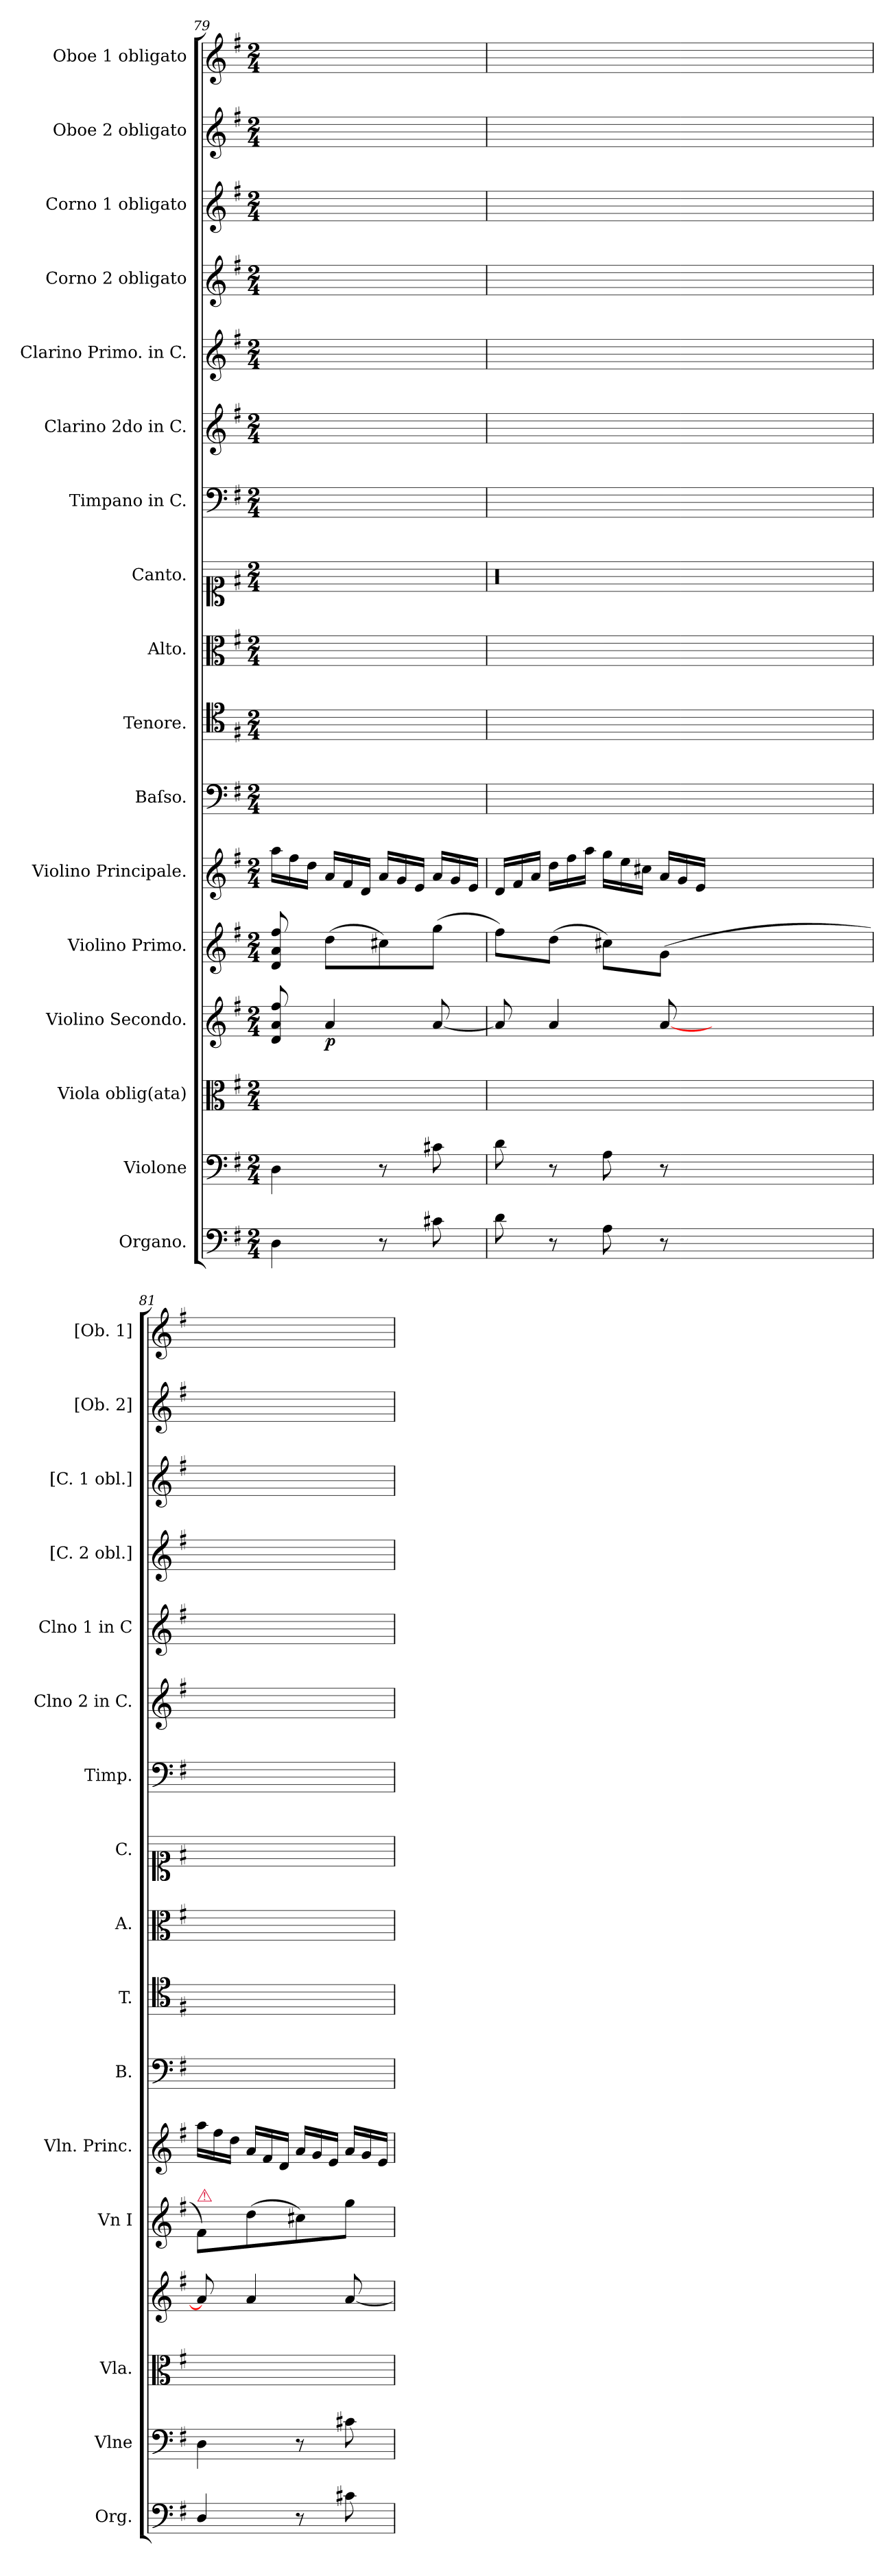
**kern	**kern	**kern	**kern	**dynam	**kern	**kern	**kern	**kern	**kern	**kern	**kern	**kern	**kern	**kern	**kern	**kern	**kern
*part17	*part16	*part15	*part14	*part14	*part13	*part12	*part11	*part10	*part9	*part8	*part7	*part6	*part5	*part4	*part3	*part2	*part1
*staff17	*staff16	*staff15	*staff14	*staff14	*staff13	*staff12	*staff11	*staff10	*staff9	*staff8	*staff7	*staff6	*staff5	*staff4	*staff3	*staff2	*staff1
*I"Organo.	*I"Violone	*I"Viola oblig(ata)	*I"Violino Secondo.	*	*I"Violino Primo.	*I"Violino Principale.	*I"Baſso.	*I"Tenore.	*I"Alto.	*I"Canto.	*I"Timpano in C.	*I"Clarino 2do in C.	*I"Clarino Primo. in C.	*I"Corno 2 obligato	*I"Corno 1 obligato	*I"Oboe 2 obligato	*I"Oboe 1 obligato
*I'Org.	*I'Vlne	*I'Vla.	*	*	*I'Vn I	*I'Vln. Princ.	*I'B.	*I'T.	*I'A.	*I'C.	*I'Timp.	*I'Clno 2 in C.	*I'Clno 1 in C	*I'[C. 2 obl.]	*I'[C. 1 obl.]	*I'[Ob. 2]	*I'[Ob. 1]
*clefF4	*clefF4	*clefC3	*clefG2	*	*clefG2	*clefG2	*clefF4	*clefC4	*clefC3	*clefC1	*clefF4	*clefG2	*clefG2	*clefG2	*clefG2	*clefG2	*clefG2
*k[f#]	*k[f#]	*k[f#]	*k[f#]	*	*k[f#]	*k[f#]	*k[f#]	*k[f#]	*k[f#]	*k[f#]	*k[f#]	*k[f#]	*k[f#]	*k[f#]	*k[f#]	*k[f#]	*k[f#]
*G:	*G:	*G:	*G:	*	*G:	*G:	*G:	*G:	*G:	*G:	*G:	*G:	*G:	*G:	*G:	*G:	*G:
*M2/4	*M2/4	*M2/4	*M2/4	*	*M2/4	*M2/4	*M2/4	*M2/4	*M2/4	*M2/4	*M2/4	*M2/4	*M2/4	*M2/4	*M2/4	*M2/4	*M2/4
*	*	*	*	*	*	*Xtuplet	*	*	*	*	*	*	*	*	*	*	*
=79	=79	=79	=79	=79	=79	=79	=79	=79	=79	=79	=79	=79	=79	=79	=79	=79	=79
4D\	4D\	2ryy	8d/ 8a/ 8ff#/	.	8d/ 8a/ 8ff#/	24aa\LL	2ryy	2ryy	2ryy	2ryy	2ryy	2ryy	2ryy	2ryy	2ryy	2ryy	2ryy
.	.	.	.	.	.	24ff#\	.	.	.	.	.	.	.	.	.	.	.
.	.	.	.	.	.	24dd\JJ	.	.	.	.	.	.	.	.	.	.	.
.	.	.	4a/	p	(8dd\L	24a/LL	.	.	.	.	.	.	.	.	.	.	.
.	.	.	.	.	.	24f#/	.	.	.	.	.	.	.	.	.	.	.
.	.	.	.	.	.	24d/JJ	.	.	.	.	.	.	.	.	.	.	.
8r	8r	.	.	.	8cc#X\)	24a/LL	.	.	.	.	.	.	.	.	.	.	.
.	.	.	.	.	.	24g/	.	.	.	.	.	.	.	.	.	.	.
.	.	.	.	.	.	24e/JJ	.	.	.	.	.	.	.	.	.	.	.
8c#X\	8c#X\	.	[8a/	.	(8gg\J	24a/LL	.	.	.	.	.	.	.	.	.	.	.
.	.	.	.	.	.	24g/	.	.	.	.	.	.	.	.	.	.	.
.	.	.	.	.	.	24e/JJ	.	.	.	.	.	.	.	.	.	.	.
=80	=80	=80	=80	=80	=80	=80	=80	=80	=80	=80	=80	=80	=80	=80	=80	=80	=80
!	!	!	!	!	!	!	!	!	!	!LO:N:vis=00	!	!	!	!	!	!	!
8d\	8d\	2ryy	8a/]	.	8ff#\L)	24d/LL	2ryy	2ryy	2ryy	0r	2ryy	2ryy	2ryy	2ryy	2ryy	2ryy	2ryy
.	.	.	.	.	.	24f#/	.	.	.	.	.	.	.	.	.	.	.
.	.	.	.	.	.	24a/JJ	.	.	.	.	.	.	.	.	.	.	.
8r	8r	.	4a/	.	(8dd\J	24dd\LL	.	.	.	.	.	.	.	.	.	.	.
.	.	.	.	.	.	24ff#\	.	.	.	.	.	.	.	.	.	.	.
.	.	.	.	.	.	24aa\JJ	.	.	.	.	.	.	.	.	.	.	.
8A\	8A\	.	.	.	8cc#X\L)	24gg\LL	.	.	.	.	.	.	.	.	.	.	.
.	.	.	.	.	.	24ee\	.	.	.	.	.	.	.	.	.	.	.
.	.	.	.	.	.	24cc#X\JJ	.	.	.	.	.	.	.	.	.	.	.
8r	8r	.	[8a/	.	(<8g\J	24a/LL	.	.	.	.	.	.	.	.	.	.	.
.	.	.	.	.	.	24g/	.	.	.	.	.	.	.	.	.	.	.
.	.	.	.	.	.	24e/JJ	.	.	.	.	.	.	.	.	.	.	.
1.ryy	1.ryy	1.ryy	1.ryy	.	1.ryy	1.ryy	1.ryy	1.ryy	1.ryy	.	1.ryy	1.ryy	1.ryy	1.ryy	1.ryy	1.ryy	1.ryy
=81	=81	=81	=81	=81	=81	=81	=81	=81	=81	=81	=81	=81	=81	=81	=81	=81	=81
!	!	!	!	!	!LO:TX:a:color=crimson:t=⚠	!	!	!	!	!	!	!	!	!	!	!	!
4D/	4D\	2ryy	8a/]	.	8f#/L)	24aa\LL	2ryy	2ryy	2ryy	2ryy	2ryy	2ryy	2ryy	2ryy	2ryy	2ryy	2ryy
.	.	.	.	.	.	24ff#\	.	.	.	.	.	.	.	.	.	.	.
.	.	.	.	.	.	24dd\JJ	.	.	.	.	.	.	.	.	.	.	.
.	.	.	4a/	.	(8dd\	24a/LL	.	.	.	.	.	.	.	.	.	.	.
.	.	.	.	.	.	24f#/	.	.	.	.	.	.	.	.	.	.	.
.	.	.	.	.	.	24d/JJ	.	.	.	.	.	.	.	.	.	.	.
8r	8r	.	.	.	8cc#X\)	24a/LL	.	.	.	.	.	.	.	.	.	.	.
.	.	.	.	.	.	24g/	.	.	.	.	.	.	.	.	.	.	.
.	.	.	.	.	.	24e/JJ	.	.	.	.	.	.	.	.	.	.	.
8c#X\	8c#X\	.	[8a/	.	8gg\J	24a/LL	.	.	.	.	.	.	.	.	.	.	.
.	.	.	.	.	.	24g/	.	.	.	.	.	.	.	.	.	.	.
.	.	.	.	.	.	24e/JJ	.	.	.	.	.	.	.	.	.	.	.
=	=	=	=	=	=	=	=	=	=	=	=	=	=	=	=	=	=
*-	*-	*-	*-	*-	*-	*-	*-	*-	*-	*-	*-	*-	*-	*-	*-	*-	*-
